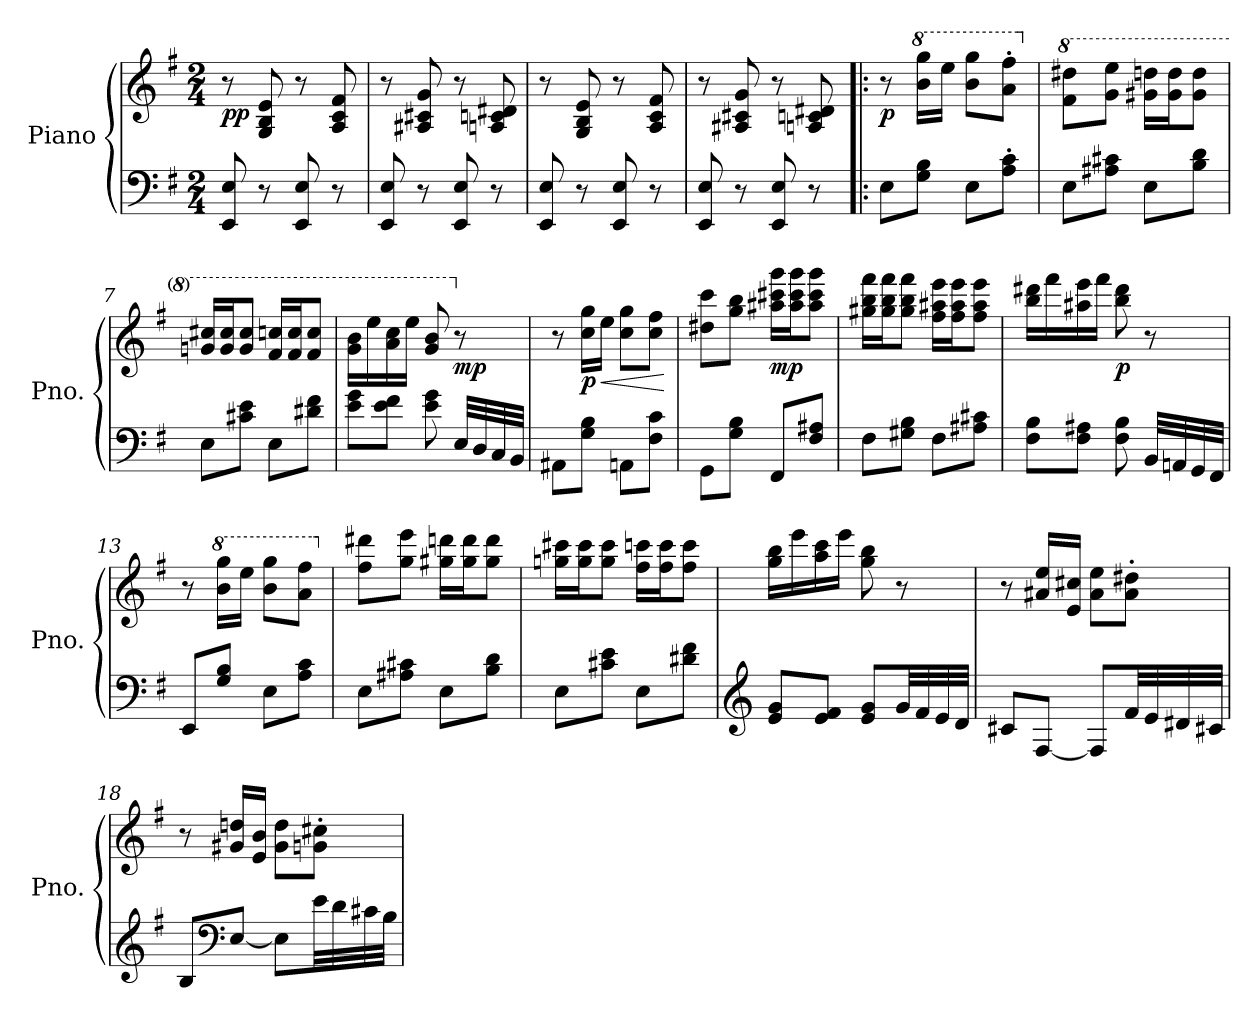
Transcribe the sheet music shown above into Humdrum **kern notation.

**kern	**kern	**dynam
*part1	*part1	*part1
*staff2	*staff1	*staff1/2
*I"Piano	*	*
*I'Pno.	*	*
*clefF4	*clefG2	*
*k[f#]	*k[f#]	*
*M2/4	*M2/4	*
*MM54	*MM54	*
=1	=1	=1
!	!	!LO:DY:b
8EE/ 8E/	8r	pp
8r	8G/ 8B/ 8e/	.
8EE/ 8E/	8r	.
8r	8A/ 8c/ 8f#/	.
=2	=2	=2
8EE/ 8E/	8r	.
8r	8A#X/ 8c#X/ 8g/	.
8EE/ 8E/	8r	.
8r	8An/ 8cn/ 8d#X/	.
=3	=3	=3
8EE/ 8E/	8r	.
8r	8G/ 8B/ 8e/	.
8EE/ 8E/	8r	.
8r	8A/ 8c/ 8f#/	.
=4	=4	=4
8EE/ 8E/	8r	.
8r	8A#X/ 8c#X/ 8g/	.
8EE/ 8E/	8r	.
8r	8An/ 8cn/ 8d#X/	.
=5!|:	=5!|:	=5!|:
!	!	!LO:DY:b
8E\L	8r	p
*	*8va	*
8G\ 8B\J	16bb\ 16ggg\LL	.
.	16eee\JJ	.
8E\L	8bb\ 8ggg\L	.
8A\' 8c\'J	8aa\' 8fff#\'J	.
!!LO:LB:g=z
=6	=6	=6
*	*X8va	*
*	*8va	*
8E\L	8ff#\ 8ddd#X\L	.
8A#X\ 8c#X\J	8gg\ 8eee\J	.
8E\L	16gg#X\ 16dddn\LL	.
.	16gg#\ 16ddd\J	.
8B\ 8d\J	8gg#\ 8ddd\J	.
=7	=7	=7
8E\L	16ggn/ 16ccc#X/LL	.
.	16gg/ 16ccc#/J	.
8c#X\ 8e\J	8gg/ 8ccc#/J	.
8E\L	16ff#/ 16cccn/LL	.
.	16ff#/ 16ccc/J	.
8d#X\ 8f#\J	8ff#/ 8ccc/J	.
=8	=8	=8
8e\ 8g\L	16gg\ 16bb\LL	.
.	16eee\	.
8e\ 8f#\J	16aa\ 16ccc\	.
.	16eee\JJ	.
8e\ 8g\	8gg/ 8bb/	.
*	*X8va	*
!	!	!LO:DY:b
32E/LLL	8r	mp
32D/	.	.
32C/	.	.
32BB/JJJ	.	.
=9	=9	=9
8AA#X\L	8r	.
!	!	!LO:DY:b
8G\ 8B\J	16cc\ 16gg\LL	p
!	!	!LO:HP:b
.	16ee\JJ	<
8AAn\L	8cc\ 8gg\L	.
8F#\ 8c\J	8cc\ 8ff#\J	.
.	.	[
!!LO:LB:g=z
=10	=10	=10
8GG\L	8dd#X\ 8ccc\L	.
8G\ 8B\J	8gg\ 8bb\J	.
!	!	!LO:DY:b
8FF#/L	16aa#X\ 16ccc#X\ 16ggg\LL	mp
.	16aa#\ 16ccc#\ 16ggg\J	.
8F#/ 8A#X/J	8aa#\ 8ccc#\ 8ggg\J	.
=11	=11	=11
8F#\L	16gg#X\ 16bb\ 16fff#\LL	.
.	16gg#\ 16bb\ 16fff#\J	.
8G#X\ 8B\J	8gg#\ 8bb\ 8fff#\J	.
8F#\L	16ff#\ 16aa#X\ 16eee\LL	.
.	16ff#\ 16aa#\ 16eee\J	.
8A#X\ 8c#X\J	8ff#\ 8aa#\ 8eee\J	.
=12	=12	=12
8F#\ 8B\L	16bb\ 16ddd#X\LL	.
.	16fff#\	.
8F#\ 8A#X\J	16aa#X\ 16eee\	.
.	16fff#\JJ	.
!	!	!LO:DY:b
8F#\ 8B\	8bb\ 8ddd#\	p
32BB/LLL	8r	.
32AAn/	.	.
32GG/	.	.
32FF#/JJJ	.	.
=13	=13	=13
8EE/L	8r	.
*	*8va	*
8G/ 8B/J	16bb\ 16ggg\LL	.
.	16eee\JJ	.
8E\L	8bb\ 8ggg\L	.
8A\ 8c\J	8aa\ 8fff#\J	.
!!LO:LB:g=z
=14	=14	=14
*	*X8va	*
8E\L	8ff#\ 8ddd#X\L	.
8A#X\ 8c#X\J	8gg\ 8eee\J	.
8E\L	16gg#X\ 16dddn\LL	.
.	16gg#\ 16ddd\J	.
8B\ 8d\J	8gg#\ 8ddd\J	.
=15	=15	=15
8E\L	16ggn\ 16ccc#X\LL	.
.	16gg\ 16ccc#\J	.
8c#X\ 8e\J	8gg\ 8ccc#\J	.
8E\L	16ff#\ 16cccn\LL	.
.	16ff#\ 16ccc\J	.
8d#X\ 8f#\J	8ff#\ 8ccc\J	.
=16	=16	=16
*clefG2	*	*
8e/ 8g/L	16gg\ 16bb\LL	.
.	16eee\	.
8e/ 8f#/J	16aa\ 16ccc\	.
.	16eee\JJ	.
8e/ 8g/L	8gg\ 8bb\	.
32g/LL	8r	.
32f#/	.	.
32e/	.	.
32d/JJJ	.	.
=17	=17	=17
8c#X/L	8r	.
[8F#/J	16a#X/ 16ee/LL	.
.	16e/ 16cc#X/JJ	.
8F#/L]	8a#\ 8ee\L	.
32f#/LL	8a#\' 8dd#X\'J	.
32e/	.	.
32d#X/	.	.
32c#X/JJJ	.	.
!!LO:LB:g=z
=18	=18	=18
8B/L	8r	.
*clefF4	*	*
[8E/J	16g#X/ 16ddn/LL	.
.	16e/ 16b/JJ	.
8E\L]	8g#\ 8dd\L	.
32e\LL	8gn\' 8cc#X\'J	.
32d\	.	.
32c#X\	.	.
32B\JJJ	.	.
=	=	=
*-	*-	*-
